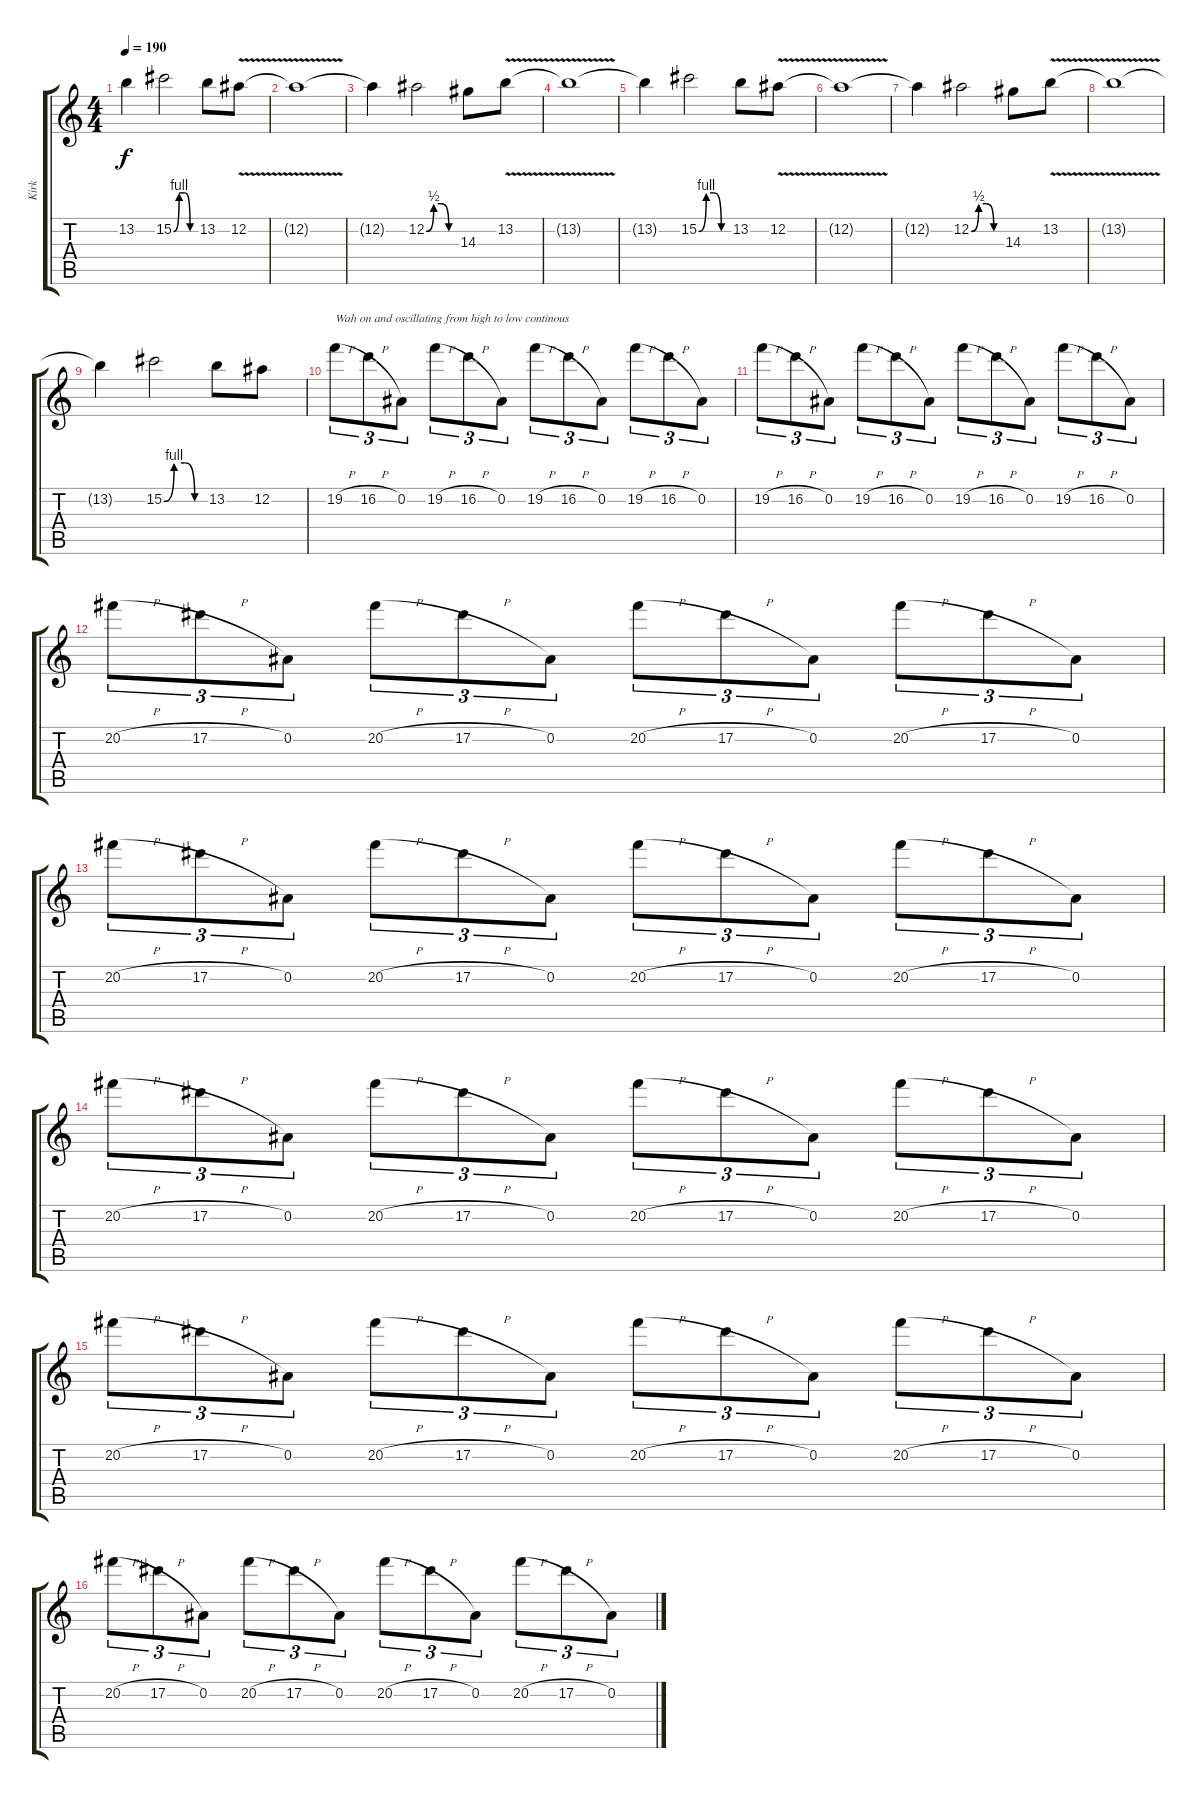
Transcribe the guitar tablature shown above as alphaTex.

\track ("Kirk" "Kirk") {instrument overdrivenguitar}
\staff {score tabs}
\tuning (Eb4 Bb3 Gb3 Db3 Ab2 Eb2) {hide}
\ts (4 4)
\tempo 190
\clef g2
\ks c
13.2{t}.4{dy f} 15.2{be (custom 0 0 15 4 30 4 45 0 60 0)}.2 13.2.8 12.2{v}.8 |
12.2{t}.1 |
12.2{t}.4 12.2{be (custom 0 0 15 2 30 2 45 0 60 0)}.2 14.3.8 13.2{v}.8 |
13.2{t}.1 |
13.2{t}.4 15.2{be (custom 0 0 15 4 30 4 45 0 60 0)}.2 13.2.8 12.2{v}.8 |
12.2{t}.1 |
12.2{t}.4 12.2{be (custom 0 0 15 2 30 2 45 0 60 0)}.2 14.3.8 13.2{v}.8 |
13.2{t}.1 |
13.2{t}.4 15.2{be (custom 0 0 15 4 30 4 45 0 60 0)}.2 13.2.8 12.2.8 |
19.2{h}.8{tu (3 2) txt "Wah on and oscillating from high to low continous"} 16.2{h}.8{tu (3 2)} 0.2.8{tu (3 2)} 19.2{h}.8{tu (3 2)} 16.2{h}.8{tu (3 2)} 0.2.8{tu (3 2)} 19.2{h}.8{tu (3 2)} 16.2{h}.8{tu (3 2)} 0.2.8{tu (3 2)} 19.2{h}.8{tu (3 2)} 16.2{h}.8{tu (3 2)} 0.2.8{tu (3 2)} |
19.2{h}.8{tu (3 2)} 16.2{h}.8{tu (3 2)} 0.2.8{tu (3 2)} 19.2{h}.8{tu (3 2)} 16.2{h}.8{tu (3 2)} 0.2.8{tu (3 2)} 19.2{h}.8{tu (3 2)} 16.2{h}.8{tu (3 2)} 0.2.8{tu (3 2)} 19.2{h}.8{tu (3 2)} 16.2{h}.8{tu (3 2)} 0.2.8{tu (3 2)} |
20.2{h}.8{tu (3 2)} 17.2{h}.8{tu (3 2)} 0.2.8{tu (3 2)} 20.2{h}.8{tu (3 2)} 17.2{h}.8{tu (3 2)} 0.2.8{tu (3 2)} 20.2{h}.8{tu (3 2)} 17.2{h}.8{tu (3 2)} 0.2.8{tu (3 2)} 20.2{h}.8{tu (3 2)} 17.2{h}.8{tu (3 2)} 0.2.8{tu (3 2)} |
20.2{h}.8{tu (3 2)} 17.2{h}.8{tu (3 2)} 0.2.8{tu (3 2)} 20.2{h}.8{tu (3 2)} 17.2{h}.8{tu (3 2)} 0.2.8{tu (3 2)} 20.2{h}.8{tu (3 2)} 17.2{h}.8{tu (3 2)} 0.2.8{tu (3 2)} 20.2{h}.8{tu (3 2)} 17.2{h}.8{tu (3 2)} 0.2.8{tu (3 2)} |
20.2{h}.8{tu (3 2)} 17.2{h}.8{tu (3 2)} 0.2.8{tu (3 2)} 20.2{h}.8{tu (3 2)} 17.2{h}.8{tu (3 2)} 0.2.8{tu (3 2)} 20.2{h}.8{tu (3 2)} 17.2{h}.8{tu (3 2)} 0.2.8{tu (3 2)} 20.2{h}.8{tu (3 2)} 17.2{h}.8{tu (3 2)} 0.2.8{tu (3 2)} |
20.2{h}.8{tu (3 2)} 17.2{h}.8{tu (3 2)} 0.2.8{tu (3 2)} 20.2{h}.8{tu (3 2)} 17.2{h}.8{tu (3 2)} 0.2.8{tu (3 2)} 20.2{h}.8{tu (3 2)} 17.2{h}.8{tu (3 2)} 0.2.8{tu (3 2)} 20.2{h}.8{tu (3 2)} 17.2{h}.8{tu (3 2)} 0.2.8{tu (3 2)} |
20.2{h}.8{tu (3 2)} 17.2{h}.8{tu (3 2)} 0.2.8{tu (3 2)} 20.2{h}.8{tu (3 2)} 17.2{h}.8{tu (3 2)} 0.2.8{tu (3 2)} 20.2{h}.8{tu (3 2)} 17.2{h}.8{tu (3 2)} 0.2.8{tu (3 2)} 20.2{h}.8{tu (3 2)} 17.2{h}.8{tu (3 2)} 0.2.8{tu (3 2)}
